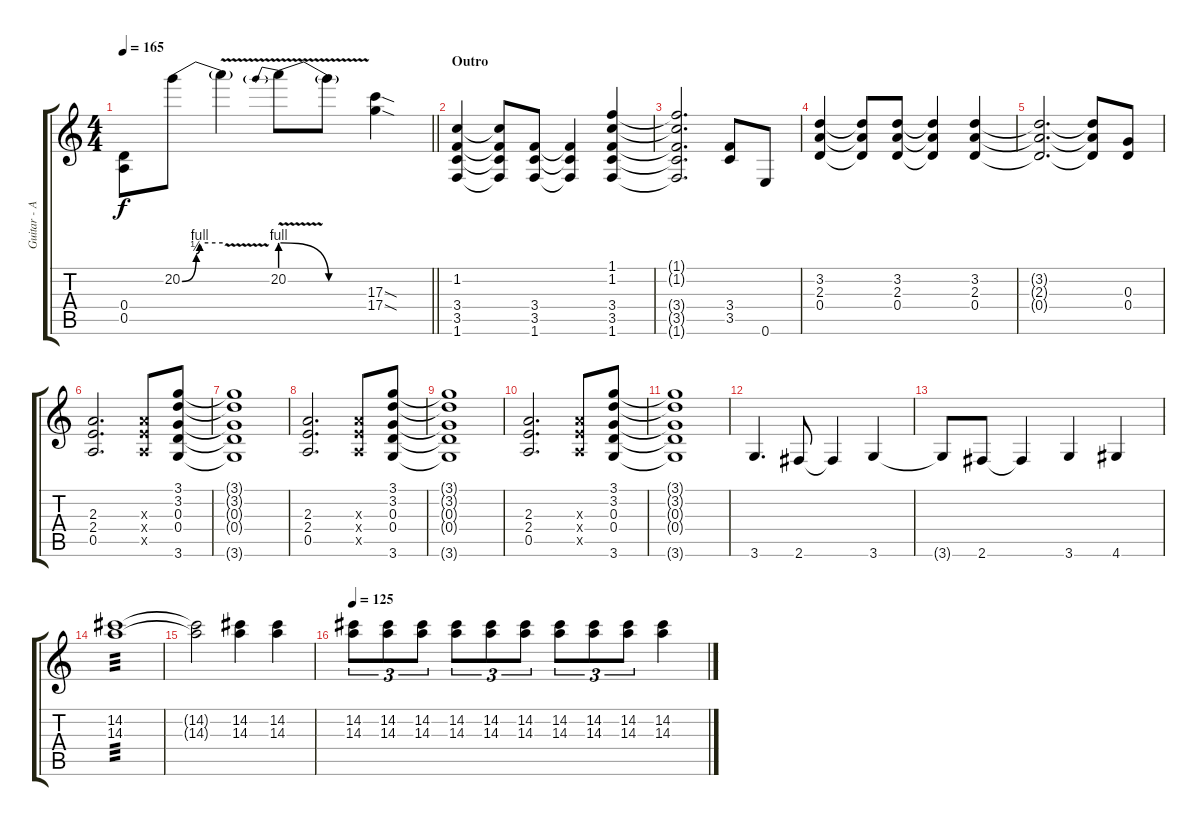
\track ("Guitar - Angus" "Guitar - A") {instrument distortionguitar}
\staff {score tabs}
\tuning (E4 B3 G3 D3 A2 E2) {hide}
\ts (4 4)
\tempo 165
\clef g2
\barLineRight lightlight
\ks c
(0.4 0.5).8{dy f} 20.2{be (custom 0 0 21 2 26 4 60 4)}.8 20.2{v t}.4 20.2{be (prebendrelease 0 4 60 0) v}.8 20.2{be (hold 0 0 60 0) t}.8 (17.3{sod} 17.4{sod}).4 |
\section ("" "Outro")
(1.2 3.4 3.5 1.6).4 (1.2{t} 3.4{t} 3.5{t} 1.6{t}).8 (3.4 3.5 1.6).8 (3.4{t} 3.5{t} 1.6{t}).4 (1.1 1.2 3.4 3.5 1.6).4 |
(1.1{t} 1.2{t} 3.4{t} 3.5{t} 1.6{t}).2{d} (3.4 3.5).8 0.6.8 |
(3.2 2.3 0.4).4 (3.2{t} 2.3{t} 0.4{t}).8 (3.2 2.3 0.4).8 (3.2{t} 2.3{t} 0.4{t}).4 (3.2 2.3 0.4).4 |
(3.2{t} 2.3{t} 0.4{t}).2{d} (3.2{t} 2.3{t} 0.4{t}).8 (0.3 0.4).8 |
(2.3 2.4 0.5).2{d} (2.3{x} 2.4{x} 0.5{x}).8 (3.1 3.2 0.3 0.4 3.6).8 |
(3.1{t} 3.2{t} 0.3{t} 0.4{t} 3.6{t}).1 |
(2.3 2.4 0.5).2{d} (2.3{x} 2.4{x} 0.5{x}).8 (3.1 3.2 0.3 0.4 3.6).8 |
(3.1{t} 3.2{t} 0.3{t} 0.4{t} 3.6{t}).1 |
(2.3 2.4 0.5).2{d} (2.3{x} 2.4{x} 0.5{x}).8 (3.1 3.2 0.3 0.4 3.6).8 |
(3.1{t} 3.2{t} 0.3{t} 0.4{t} 3.6{t}).1 |
3.6.4{d} 2.6.8 2.6{t}.4 3.6.4 |
3.6{t}.8 2.6.8 2.6{t}.4 3.6.4 4.6.4 |
(14.2 14.3).1{tp 3} |
(14.2{t} 14.3{t}).2 (14.2 14.3).4 (14.2 14.3).4 |
\tempo 125
(14.2 14.3).8{tu (3 2)} (14.2 14.3).8{tu (3 2)} (14.2 14.3).8{tu (3 2)} (14.2 14.3).8{tu (3 2)} (14.2 14.3).8{tu (3 2)} (14.2 14.3).8{tu (3 2)} (14.2 14.3).8{tu (3 2)} (14.2 14.3).8{tu (3 2)} (14.2 14.3).8{tu (3 2)} (14.2 14.3).4
